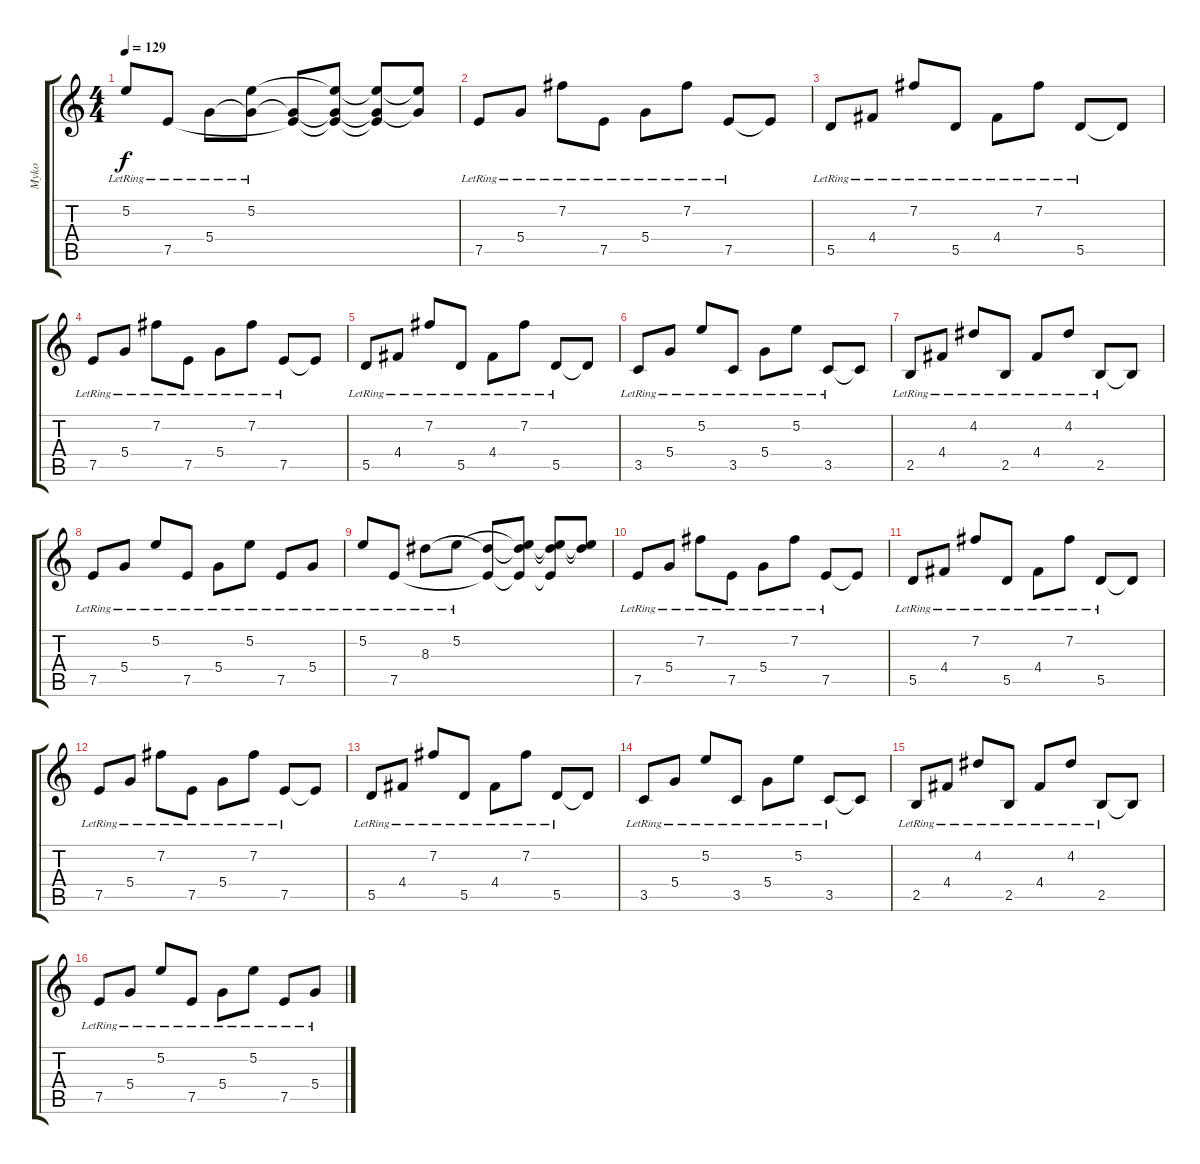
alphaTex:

\track ("Myko" "Myko") {instrument acousticguitarsteel}
\staff {score tabs}
\tuning (E4 B3 G3 D3 A2 E2) {hide}
\ts (4 4)
\tempo 129
\clef g2
\ks c
5.2{lr}.8{dy f} 7.5{lr}.8 5.4{lr}.8 (5.2{lr} 5.4{t}).8 (5.4{t} 7.5{t}).8 (5.2{t} 5.4{t} 7.5{t}).8 (5.2{t} 5.4{t} 7.5{t}).8 (5.2{t} 5.4{t}).8 |
7.5{lr}.8{volume 16} 5.4{lr}.8 7.2{lr}.8 7.5{lr}.8 5.4{lr}.8 7.2{lr}.8 7.5{lr}.8 7.5{t}.8 |
5.5{lr}.8 4.4{lr}.8 7.2{lr}.8 5.5{lr}.8 4.4{lr}.8 7.2{lr}.8 5.5{lr}.8 5.5{t}.8 |
7.5{lr}.8 5.4{lr}.8 7.2{lr}.8 7.5{lr}.8 5.4{lr}.8 7.2{lr}.8 7.5{lr}.8 7.5{t}.8 |
5.5{lr}.8 4.4{lr}.8 7.2{lr}.8 5.5{lr}.8 4.4{lr}.8 7.2{lr}.8 5.5{lr}.8 5.5{t}.8 |
3.5{lr}.8 5.4{lr}.8 5.2{lr}.8 3.5{lr}.8 5.4{lr}.8 5.2{lr}.8 3.5{lr}.8 3.5{t}.8 |
2.5{lr}.8 4.4{lr}.8 4.2{lr}.8 2.5{lr}.8 4.4{lr}.8 4.2{lr}.8 2.5{lr}.8 2.5{t}.8 |
7.5{lr}.8 5.4{lr}.8 5.2{lr}.8 7.5{lr}.8 5.4{lr}.8 5.2{lr}.8 7.5{lr}.8 5.4{lr}.8 |
5.2{lr}.8 7.5{lr}.8 8.3{lr}.8 5.2{lr}.8 (8.3{t} 7.5{t}).8 (5.2{t} 8.3{t} 7.5{t}).8 (5.2{t} 8.3{t} 7.5{t}).8 (5.2{t} 8.3{t}).8 |
7.5{lr}.8 5.4{lr}.8 7.2{lr}.8 7.5{lr}.8 5.4{lr}.8 7.2{lr}.8 7.5{lr}.8 7.5{t}.8 |
5.5{lr}.8 4.4{lr}.8 7.2{lr}.8 5.5{lr}.8 4.4{lr}.8 7.2{lr}.8 5.5{lr}.8 5.5{t}.8 |
7.5{lr}.8 5.4{lr}.8 7.2{lr}.8 7.5{lr}.8 5.4{lr}.8 7.2{lr}.8 7.5{lr}.8 7.5{t}.8 |
5.5{lr}.8 4.4{lr}.8 7.2{lr}.8 5.5{lr}.8 4.4{lr}.8 7.2{lr}.8 5.5{lr}.8 5.5{t}.8 |
3.5{lr}.8 5.4{lr}.8 5.2{lr}.8 3.5{lr}.8 5.4{lr}.8 5.2{lr}.8 3.5{lr}.8 3.5{t}.8 |
2.5{lr}.8 4.4{lr}.8 4.2{lr}.8 2.5{lr}.8 4.4{lr}.8 4.2{lr}.8 2.5{lr}.8 2.5{t}.8 |
7.5{lr}.8 5.4{lr}.8 5.2{lr}.8 7.5{lr}.8 5.4{lr}.8 5.2{lr}.8 7.5{lr}.8 5.4{lr}.8
